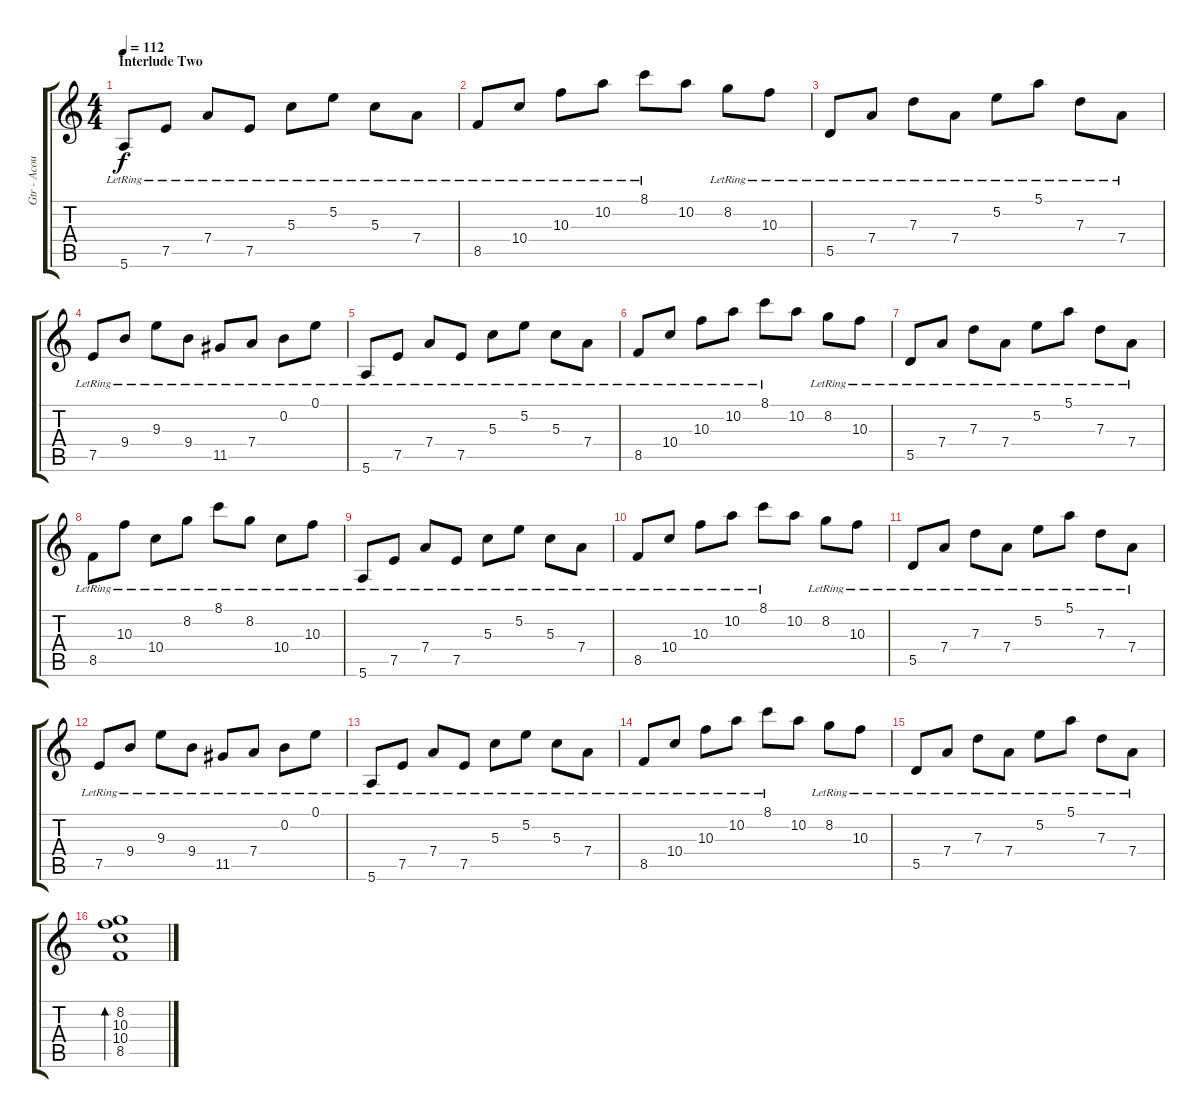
\track ("Gtr - Acoustic" "Gtr - Acou") {instrument acousticguitarsteel}
\staff {score tabs}
\tuning (E4 B3 G3 D3 A2 E2) {hide}
\ts (4 4)
\section ("" "Interlude Two")
\tempo 112
\clef g2
\ks c
5.6{lr}.8{dy f} 7.5{lr}.8 7.4{lr}.8 7.5{lr}.8 5.3{lr}.8 5.2{lr}.8 5.3{lr}.8 7.4{lr}.8 |
8.5{lr}.8 10.4{lr}.8 10.3{lr}.8 10.2{lr}.8 8.1{lr}.8 10.2.8 8.2{lr}.8 10.3{lr}.8 |
5.5{lr}.8 7.4{lr}.8 7.3{lr}.8 7.4{lr}.8 5.2{lr}.8 5.1{lr}.8 7.3{lr}.8 7.4{lr}.8 |
7.5{lr}.8 9.4{lr}.8 9.3{lr}.8 9.4{lr}.8 11.5{lr}.8 7.4{lr}.8 0.2{lr}.8 0.1{lr}.8 |
5.6{lr}.8 7.5{lr}.8 7.4{lr}.8 7.5{lr}.8 5.3{lr}.8 5.2{lr}.8 5.3{lr}.8 7.4{lr}.8 |
8.5{lr}.8 10.4{lr}.8 10.3{lr}.8 10.2{lr}.8 8.1{lr}.8 10.2.8 8.2{lr}.8 10.3{lr}.8 |
5.5{lr}.8 7.4{lr}.8 7.3{lr}.8 7.4{lr}.8 5.2{lr}.8 5.1{lr}.8 7.3{lr}.8 7.4{lr}.8 |
8.5{lr}.8 10.3{lr}.8 10.4{lr}.8 8.2{lr}.8 8.1{lr}.8 8.2{lr}.8 10.4{lr}.8 10.3{lr}.8 |
5.6{lr}.8 7.5{lr}.8 7.4{lr}.8 7.5{lr}.8 5.3{lr}.8 5.2{lr}.8 5.3{lr}.8 7.4{lr}.8 |
8.5{lr}.8 10.4{lr}.8 10.3{lr}.8 10.2{lr}.8 8.1{lr}.8 10.2.8 8.2{lr}.8 10.3{lr}.8 |
5.5{lr}.8 7.4{lr}.8 7.3{lr}.8 7.4{lr}.8 5.2{lr}.8 5.1{lr}.8 7.3{lr}.8 7.4{lr}.8 |
7.5{lr}.8 9.4{lr}.8 9.3{lr}.8 9.4{lr}.8 11.5{lr}.8 7.4{lr}.8 0.2{lr}.8 0.1{lr}.8 |
5.6{lr}.8 7.5{lr}.8 7.4{lr}.8 7.5{lr}.8 5.3{lr}.8 5.2{lr}.8 5.3{lr}.8 7.4{lr}.8 |
8.5{lr}.8 10.4{lr}.8 10.3{lr}.8 10.2{lr}.8 8.1{lr}.8 10.2.8 8.2{lr}.8 10.3{lr}.8 |
5.5{lr}.8 7.4{lr}.8 7.3{lr}.8 7.4{lr}.8 5.2{lr}.8 5.1{lr}.8 7.3{lr}.8 7.4{lr}.8 |
(8.2 10.3 10.4 8.5).1{bd 120}
